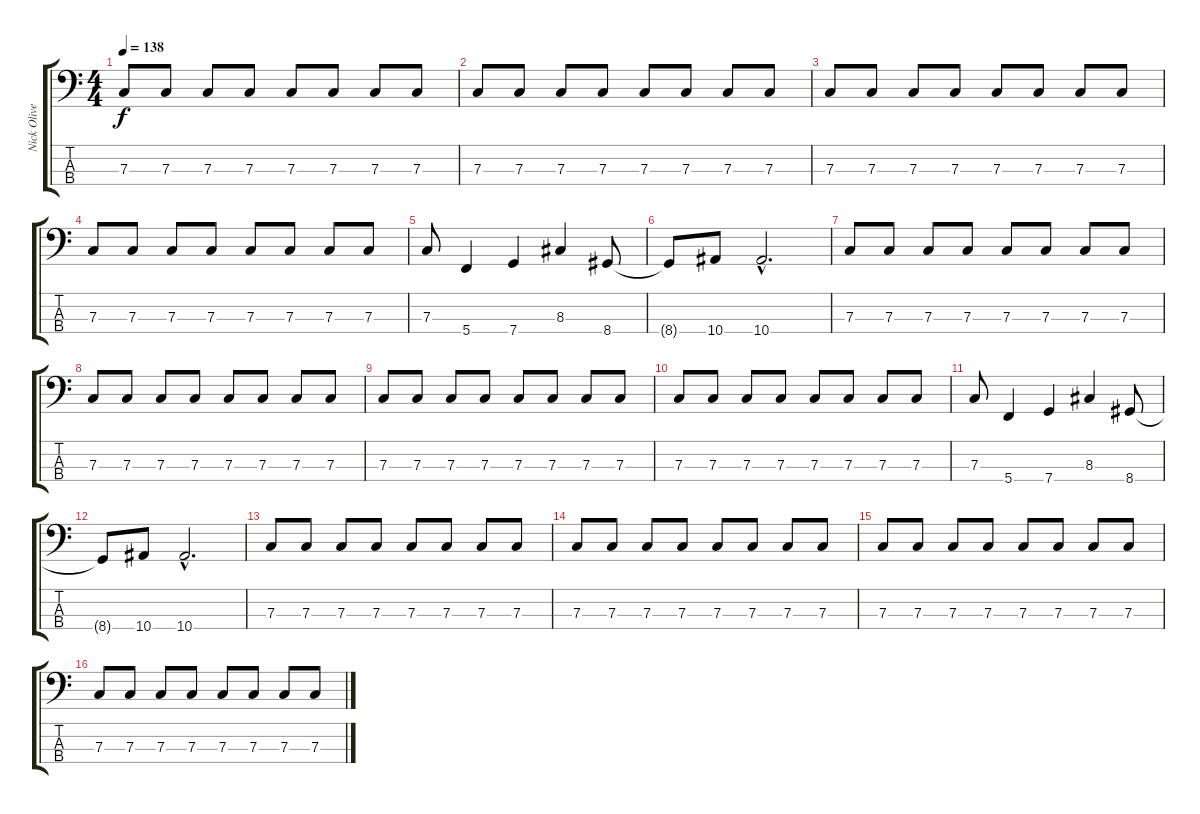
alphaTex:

\track ("Nick Oliveri" "Nick Olive") {instrument electricbassfinger}
\staff {score tabs}
\tuning (Eb2 Bb1 F1 C1) {hide}
\ts (4 4)
\tempo 138
\clef f4
\ks c
7.3.8{dy f} 7.3.8 7.3.8 7.3.8 7.3.8 7.3.8 7.3.8 7.3.8 |
7.3.8 7.3.8 7.3.8 7.3.8 7.3.8 7.3.8 7.3.8 7.3.8 |
7.3.8 7.3.8 7.3.8 7.3.8 7.3.8 7.3.8 7.3.8 7.3.8 |
7.3.8 7.3.8 7.3.8 7.3.8 7.3.8 7.3.8 7.3.8 7.3.8 |
7.3.8 5.4.4 7.4.4 8.3.4 8.4.8 |
8.4{t}.8 10.4.8 10.4{hac}.2{d} |
7.3.8 7.3.8 7.3.8 7.3.8 7.3.8 7.3.8 7.3.8 7.3.8 |
7.3.8 7.3.8 7.3.8 7.3.8 7.3.8 7.3.8 7.3.8 7.3.8 |
7.3.8 7.3.8 7.3.8 7.3.8 7.3.8 7.3.8 7.3.8 7.3.8 |
7.3.8 7.3.8 7.3.8 7.3.8 7.3.8 7.3.8 7.3.8 7.3.8 |
7.3.8 5.4.4 7.4.4 8.3.4 8.4.8 |
8.4{t}.8 10.4.8 10.4{hac}.2{d} |
7.3.8 7.3.8 7.3.8 7.3.8 7.3.8 7.3.8 7.3.8 7.3.8 |
7.3.8 7.3.8 7.3.8 7.3.8 7.3.8 7.3.8 7.3.8 7.3.8 |
7.3.8 7.3.8 7.3.8 7.3.8 7.3.8 7.3.8 7.3.8 7.3.8 |
7.3.8 7.3.8 7.3.8 7.3.8 7.3.8 7.3.8 7.3.8 7.3.8
